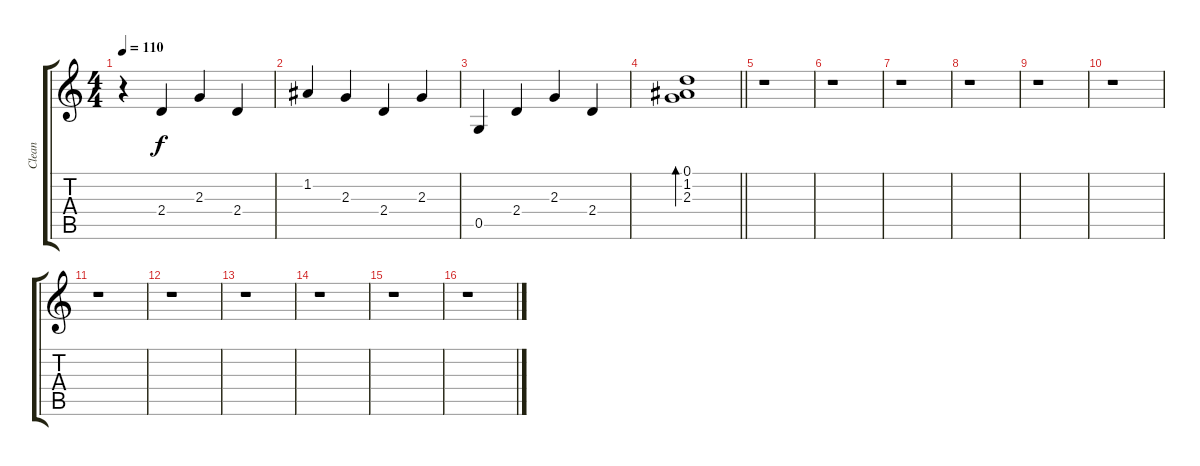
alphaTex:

\track ("Clean" "Clean") {instrument electricguitarclean}
\staff {score tabs}
\tuning (D4 A3 F3 C3 G2 C2) {hide}
\ts (4 4)
\tempo 110
\clef g2
\ks c
r.4{dy f} 2.4.4 2.3.4 2.4.4 |
1.2.4 2.3.4 2.4.4 2.3.4 |
0.5.4 2.4.4 2.3.4 2.4.4 |
\barLineRight lightlight
(0.1 1.2 2.3).1{bd 120} |
r.1 |
r.1 |
r.1 |
r.1 |
r.1 |
r.1 |
r.1 |
r.1 |
r.1 |
r.1 |
r.1 |
r.1
